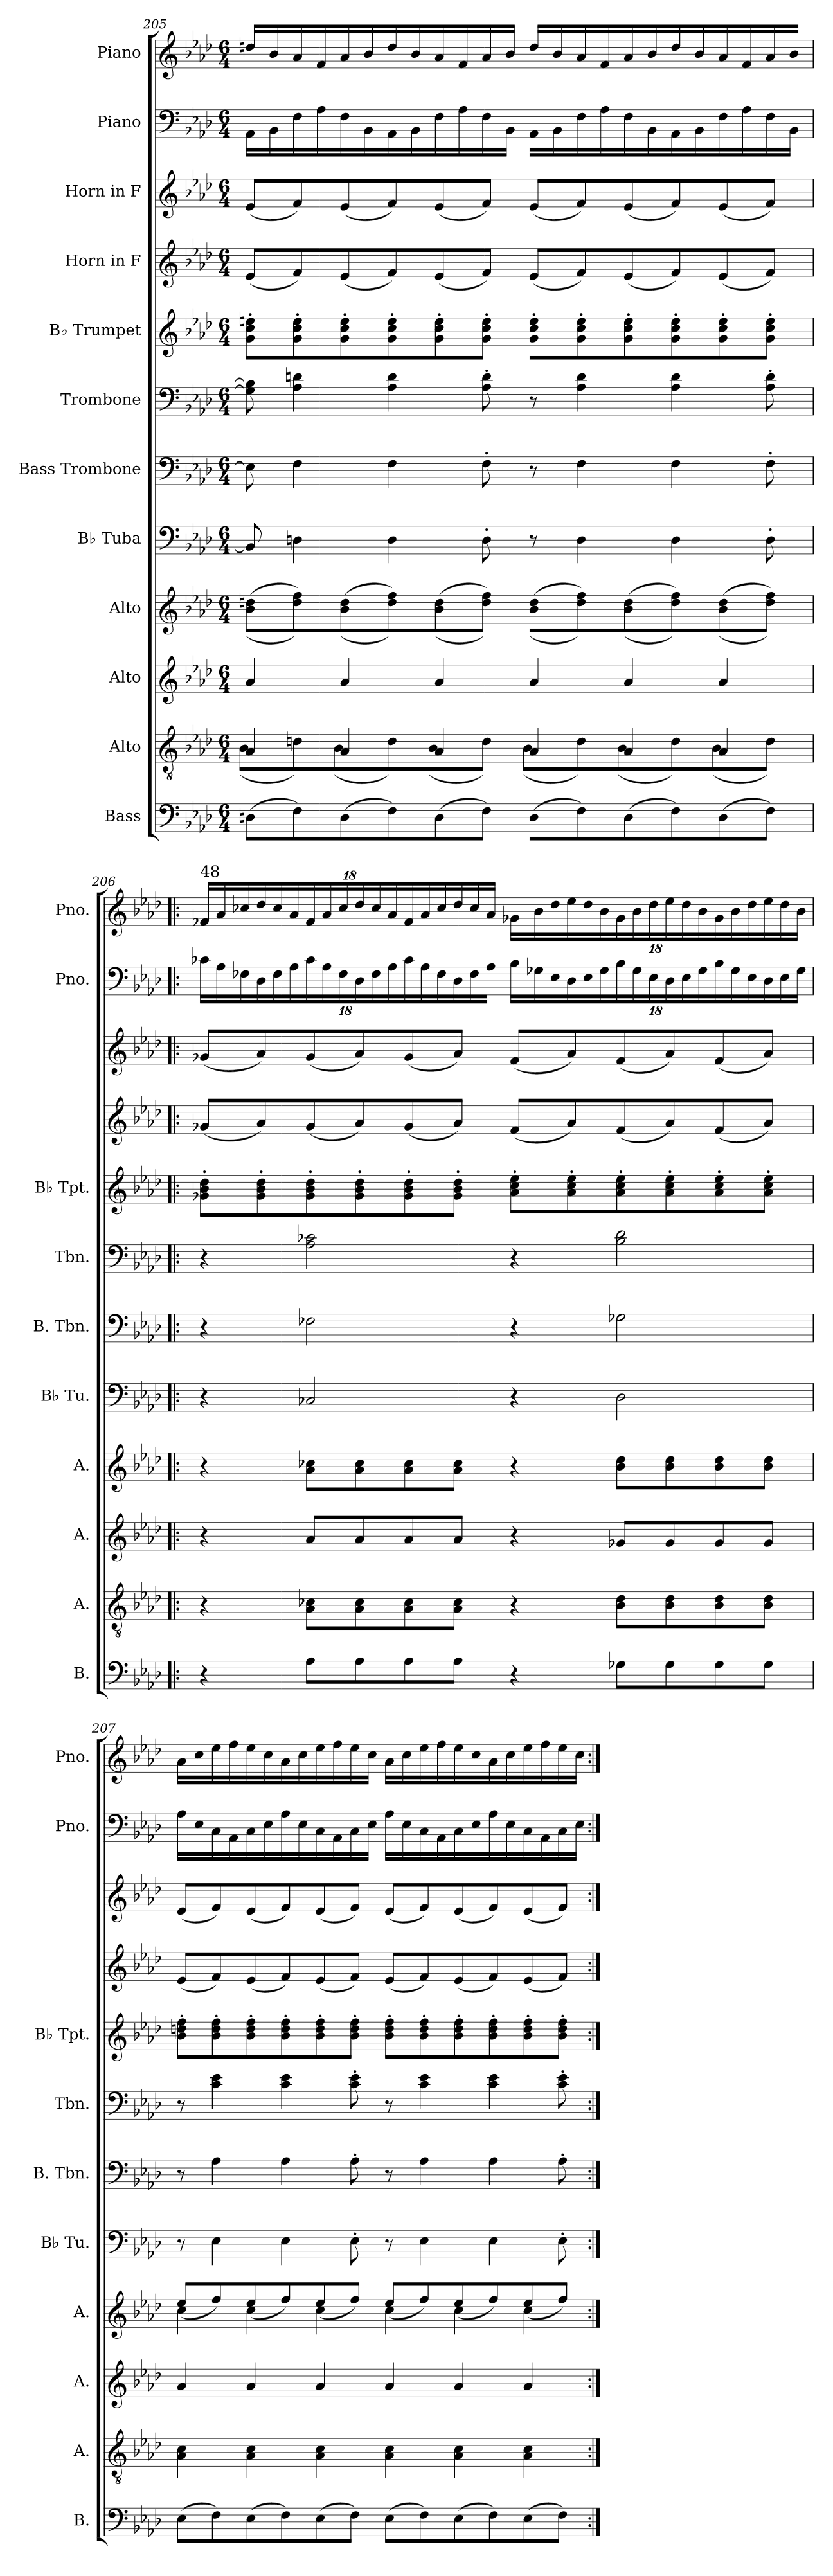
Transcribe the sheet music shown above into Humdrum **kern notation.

**kern	**kern	**kern	**kern	**kern	**kern	**kern	**kern	**kern	**kern	**kern	**kern
*part12	*part11	*part10	*part9	*part8	*part7	*part6	*part5	*part4	*part3	*part2	*part1
*staff12	*staff11	*staff10	*staff9	*staff8	*staff7	*staff6	*staff5	*staff4	*staff3	*staff2	*staff1
*I"Bass	*I"Alto	*I"Alto	*I"Alto	*I"B♭ Tuba	*I"Bass Trombone	*I"Trombone	*I"B♭ Trumpet	*I"Horn in F	*I"Horn in F	*I"Piano	*I"Piano
*I'B.	*I'A.	*I'A.	*I'A.	*I'B♭ Tu.	*I'B. Tbn.	*I'Tbn.	*I'B♭ Tpt.	*	*	*I'Pno.	*I'Pno.
!!LO:PB:g=z
*clefF4	*clefGv2	*clefG2	*clefG2	*clefF4	*clefF4	*clefF4	*clefG2	*clefG2	*clefG2	*clefF4	*clefG2
*	*	*	*	*	*	*	*ITrd1c2	*ITrd4c7	*ITrd4c7	*	*
*k[b-e-a-d-]	*k[b-e-a-d-]	*k[b-e-a-d-]	*k[b-e-a-d-]	*k[b-e-a-d-]	*k[b-e-a-d-]	*k[b-e-a-d-]	*k[b-e-a-d-g-c-]	*k[b-e-a-d-g-]	*k[b-e-a-d-g-]	*k[b-e-a-d-]	*k[b-e-a-d-]
*M6/4	*M6/4	*M6/4	*M6/4	*M6/4	*M6/4	*M6/4	*M6/4	*M6/4	*M6/4	*M6/4	*M6/4
=205	=205	=205	=205	=205	=205	=205	=205	=205	=205	=205	=205
*	*^	*	*	*	*	*	*	*	*	*	*
(8Dn\L	4A-/	(8B-\L	4a-/	((8b-\ 8ddn\L	8BB-/]	8E-\]	8G\] 8B-\]	8f\' 8b-\' 8ddn\'L	(8A-/L	(8A-/L	16AA-\LL	16ddn/LL
.	.	.	.	.	.	.	.	.	.	.	16BB-\	16b-/
8F\)	.	8dn\)	.	8dd\ 8ff\))	4Dn\	4F\	4A-\ 4dn\	8f\' 8b-\' 8dd\'	8B-/)	8B-/)	16F\	16a-/
.	.	.	.	.	.	.	.	.	.	.	16A-\	16f/
(8D\	4A-/	(8B-\	4a-/	((8b-\ 8dd\	.	.	.	8f\' 8b-\' 8dd\'	(8A-/	(8A-/	16F\	16a-/
.	.	.	.	.	.	.	.	.	.	.	16BB-\	16b-/
8F\)	.	8d\)	.	8dd\ 8ff\))	4D\	4F\	4A-\ 4d\	8f\' 8b-\' 8dd\'	8B-/)	8B-/)	16AA-\	16dd/
.	.	.	.	.	.	.	.	.	.	.	16BB-\	16b-/
(8D\	4A-/	(8B-\	4a-/	((8b-\ 8dd\	.	.	.	8f\' 8b-\' 8dd\'	(8A-/	(8A-/	16F\	16a-/
.	.	.	.	.	.	.	.	.	.	.	16A-\	16f/
8F\J)	.	8d\J)	.	8dd\ 8ff\J))	8D'\	8F'\	8A-\' 8d\'	8f\' 8b-\' 8dd\'J	8B-/J)	8B-/J)	16F\	16a-/
.	.	.	.	.	.	.	.	.	.	.	16BB-\JJ	16b-/JJ
(8D\L	4A-/	(8B-\L	4a-/	((8b-\ 8dd\L	8r	8r	8r	8f\' 8b-\' 8dd\'L	(8A-/L	(8A-/L	16AA-\LL	16dd/LL
.	.	.	.	.	.	.	.	.	.	.	16BB-\	16b-/
8F\)	.	8d\)	.	8dd\ 8ff\))	4D\	4F\	4A-\ 4d\	8f\' 8b-\' 8dd\'	8B-/)	8B-/)	16F\	16a-/
.	.	.	.	.	.	.	.	.	.	.	16A-\	16f/
(8D\	4A-/	(8B-\	4a-/	((8b-\ 8dd\	.	.	.	8f\' 8b-\' 8dd\'	(8A-/	(8A-/	16F\	16a-/
.	.	.	.	.	.	.	.	.	.	.	16BB-\	16b-/
8F\)	.	8d\)	.	8dd\ 8ff\))	4D\	4F\	4A-\ 4d\	8f\' 8b-\' 8dd\'	8B-/)	8B-/)	16AA-\	16dd/
.	.	.	.	.	.	.	.	.	.	.	16BB-\	16b-/
(8D\	4A-/	(8B-\	4a-/	((8b-\ 8dd\	.	.	.	8f\' 8b-\' 8dd\'	(8A-/	(8A-/	16F\	16a-/
.	.	.	.	.	.	.	.	.	.	.	16A-\	16f/
8F\J)	.	8d\J)	.	8dd\ 8ff\J))	8D'\	8F'\	8A-\' 8d\'	8f\' 8b-\' 8dd\'J	8B-/J)	8B-/J)	16F\	16a-/
.	.	.	.	.	.	.	.	.	.	.	16BB-\JJ	16b-/JJ
*	*v	*v	*	*	*	*	*	*	*	*	*	*
!!LO:PB:g=z
=206!|:	=206!|:	=206!|:	=206!|:	=206!|:	=206!|:	=206!|:	=206!|:	=206!|:	=206!|:	=206!|:	=206!|:
*	*	*	*	*	*	*	*	*	*	*Xbrackettup	*Xbrackettup
!	!	!	!	!	!	!	!	!	!	!	!LO:TX:a:t=48
4r	4r	4r	4r	4r	4r	4r	8f-X\' 8a-\' 8cc-\'L	(8c-X/L	(8c-X/L	24c-X\LL	24f-X/LL
.	.	.	.	.	.	.	.	.	.	24A-\	24a-/
.	.	.	.	.	.	.	.	.	.	24F-X\	24cc-X/
.	.	.	.	.	.	.	8f-\' 8a-\' 8cc-\'	8d-/)	8d-/)	24D-\	24dd-/
.	.	.	.	.	.	.	.	.	.	24F-\	24cc-/
.	.	.	.	.	.	.	.	.	.	24A-\	24a-/
8A-\L	8A-\ 8c-X\L	8a-/L	8a-\ 8cc-X\L	2C-X/	2F-X\	2A-\ 2c-X\	8f-\' 8a-\' 8cc-\'	(8c-/	(8c-/	24c-\	24f-/
.	.	.	.	.	.	.	.	.	.	24A-\	24a-/
.	.	.	.	.	.	.	.	.	.	24F-\	24cc-/
8A-\	8A-\ 8c-\	8a-/	8a-\ 8cc-\	.	.	.	8f-\' 8a-\' 8cc-\'	8d-/)	8d-/)	24D-\	24dd-/
.	.	.	.	.	.	.	.	.	.	24F-\	24cc-/
.	.	.	.	.	.	.	.	.	.	24A-\	24a-/
8A-\	8A-\ 8c-\	8a-/	8a-\ 8cc-\	.	.	.	8f-\' 8a-\' 8cc-\'	(8c-/	(8c-/	24c-\	24f-/
.	.	.	.	.	.	.	.	.	.	24A-\	24a-/
.	.	.	.	.	.	.	.	.	.	24F-\	24cc-/
8A-\J	8A-\ 8c-\J	8a-/J	8a-\ 8cc-\J	.	.	.	8f-\' 8a-\' 8cc-\'J	8d-/J)	8d-/J)	24D-\	24dd-/
.	.	.	.	.	.	.	.	.	.	24F-\	24cc-/
.	.	.	.	.	.	.	.	.	.	24A-\JJ	24a-/JJ
4r	4r	4r	4r	4r	4r	4r	8g-\' 8b-\' 8dd-\'L	(8B-/L	(8B-/L	24B-\LL	24g-X\LL
.	.	.	.	.	.	.	.	.	.	24G-X\	24b-\
.	.	.	.	.	.	.	.	.	.	24E-\	24dd-\
.	.	.	.	.	.	.	8g-\' 8b-\' 8dd-\'	8d-/)	8d-/)	24D-\	24ee-\
.	.	.	.	.	.	.	.	.	.	24E-\	24dd-\
.	.	.	.	.	.	.	.	.	.	24G-\	24b-\
8G-X\L	8B-\ 8d-\L	8g-X/L	8b-\ 8dd-\L	2D-\	2G-X\	2B-\ 2d-\	8g-\' 8b-\' 8dd-\'	(8B-/	(8B-/	24B-\	24g-\
.	.	.	.	.	.	.	.	.	.	24G-\	24b-\
.	.	.	.	.	.	.	.	.	.	24E-\	24dd-\
8G-\	8B-\ 8d-\	8g-/	8b-\ 8dd-\	.	.	.	8g-\' 8b-\' 8dd-\'	8d-/)	8d-/)	24D-\	24ee-\
.	.	.	.	.	.	.	.	.	.	24E-\	24dd-\
.	.	.	.	.	.	.	.	.	.	24G-\	24b-\
8G-\	8B-\ 8d-\	8g-/	8b-\ 8dd-\	.	.	.	8g-\' 8b-\' 8dd-\'	(8B-/	(8B-/	24B-\	24g-\
.	.	.	.	.	.	.	.	.	.	24G-\	24b-\
.	.	.	.	.	.	.	.	.	.	24E-\	24dd-\
8G-\J	8B-\ 8d-\J	8g-/J	8b-\ 8dd-\J	.	.	.	8g-\' 8b-\' 8dd-\'J	8d-/J)	8d-/J)	24D-\	24ee-\
.	.	.	.	.	.	.	.	.	.	24E-\	24dd-\
.	.	.	.	.	.	.	.	.	.	24G-\JJ	24b-\JJ
!!LO:PB:g=z
=207	=207	=207	=207	=207	=207	=207	=207	=207	=207	=207	=207
*	*	*	*^	*	*	*	*	*	*	*	*
(8E-\L	4A-\ 4c\	4a-/	4cc\	(8ee-/L	8r	8r	8r	8a-\' 8ccn\' 8ee-\'L	(8A-/L	(8A-/L	16A-\LL	16a-\LL
.	.	.	.	.	.	.	.	.	.	.	16E-\	16cc\
8F\)	.	.	.	8ff/)	4E-\	4A-\	4c\ 4e-\	8a-\' 8cc\' 8ee-\'	8B-/)	8B-/)	16C\	16ee-\
.	.	.	.	.	.	.	.	.	.	.	16AA-\	16ff\
(8E-\	4A-\ 4c\	4a-/	4cc\	(8ee-/	.	.	.	8a-\' 8cc\' 8ee-\'	(8A-/	(8A-/	16C\	16ee-\
.	.	.	.	.	.	.	.	.	.	.	16E-\	16cc\
8F\)	.	.	.	8ff/)	4E-\	4A-\	4c\ 4e-\	8a-\' 8cc\' 8ee-\'	8B-/)	8B-/)	16A-\	16a-\
.	.	.	.	.	.	.	.	.	.	.	16E-\	16cc\
(8E-\	4A-\ 4c\	4a-/	4cc\	(8ee-/	.	.	.	8a-\' 8cc\' 8ee-\'	(8A-/	(8A-/	16C\	16ee-\
.	.	.	.	.	.	.	.	.	.	.	16AA-\	16ff\
8F\J)	.	.	.	8ff/J)	8E-'\	8A-'\	8c\' 8e-\'	8a-\' 8cc\' 8ee-\'J	8B-/J)	8B-/J)	16C\	16ee-\
.	.	.	.	.	.	.	.	.	.	.	16E-\JJ	16cc\JJ
(8E-\L	4A-\ 4c\	4a-/	4cc\	(8ee-/L	8r	8r	8r	8a-\' 8cc\' 8ee-\'L	(8A-/L	(8A-/L	16A-\LL	16a-\LL
.	.	.	.	.	.	.	.	.	.	.	16E-\	16cc\
8F\)	.	.	.	8ff/)	4E-\	4A-\	4c\ 4e-\	8a-\' 8cc\' 8ee-\'	8B-/)	8B-/)	16C\	16ee-\
.	.	.	.	.	.	.	.	.	.	.	16AA-\	16ff\
(8E-\	4A-\ 4c\	4a-/	4cc\	(8ee-/	.	.	.	8a-\' 8cc\' 8ee-\'	(8A-/	(8A-/	16C\	16ee-\
.	.	.	.	.	.	.	.	.	.	.	16E-\	16cc\
8F\)	.	.	.	8ff/)	4E-\	4A-\	4c\ 4e-\	8a-\' 8cc\' 8ee-\'	8B-/)	8B-/)	16A-\	16a-\
.	.	.	.	.	.	.	.	.	.	.	16E-\	16cc\
(8E-\	4A-\ 4c\	4a-/	4cc\	(8ee-/	.	.	.	8a-\' 8cc\' 8ee-\'	(8A-/	(8A-/	16C\	16ee-\
.	.	.	.	.	.	.	.	.	.	.	16AA-\	16ff\
8F\J)	.	.	.	8ff/J)	8E-'\	8A-'\	8c\' 8e-\'	8a-\' 8cc\' 8ee-\'J	8B-/J)	8B-/J)	16C\	16ee-\
.	.	.	.	.	.	.	.	.	.	.	16E-\JJ	16cc\JJ
*	*	*	*v	*v	*	*	*	*	*	*	*	*
=:|!	=:|!	=:|!	=:|!	=:|!	=:|!	=:|!	=:|!	=:|!	=:|!	=:|!	=:|!
*-	*-	*-	*-	*-	*-	*-	*-	*-	*-	*-	*-
